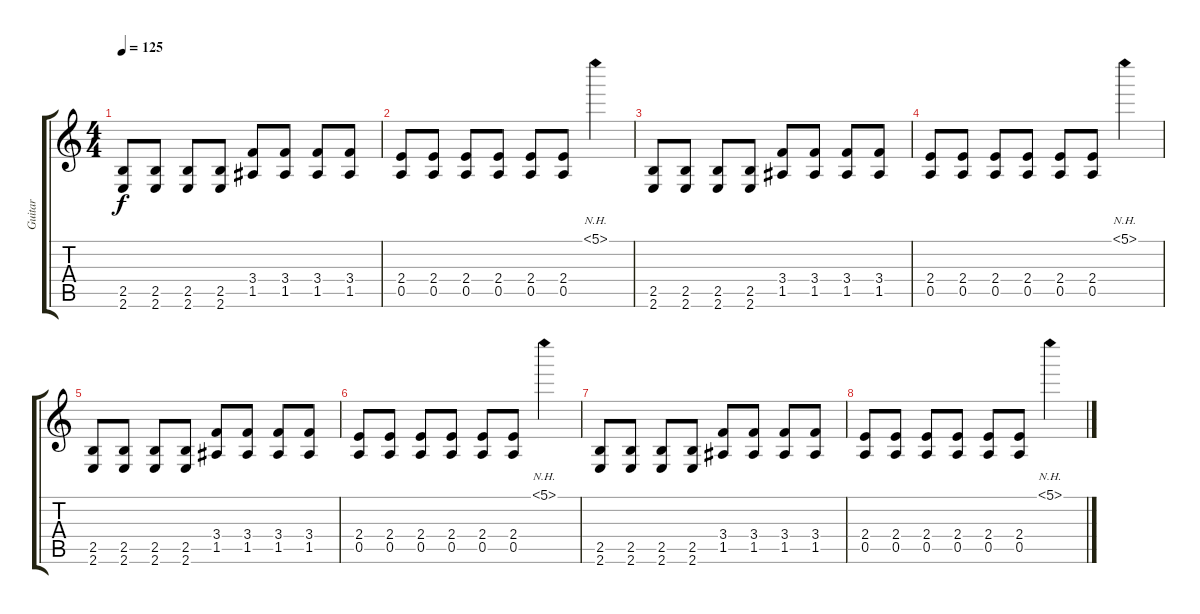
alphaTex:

\track ("Guitar" "Guitar") {instrument distortionguitar}
\staff {score tabs}
\tuning (E4 B3 G3 D3 A2 D2) {hide}
\ts (4 4)
\tempo 125
\clef g2
\ks c
(2.5 2.6).8{dy f} (2.5 2.6).8 (2.5 2.6).8 (2.5 2.6).8 (3.4 1.5).8 (3.4 1.5).8 (3.4 1.5).8 (3.4 1.5).8 |
(2.4 0.5).8 (2.4 0.5).8 (2.4 0.5).8 (2.4 0.5).8 (2.4 0.5).8 (2.4 0.5).8 5.1{nh}.4 |
(2.5 2.6).8 (2.5 2.6).8 (2.5 2.6).8 (2.5 2.6).8 (3.4 1.5).8 (3.4 1.5).8 (3.4 1.5).8 (3.4 1.5).8 |
(2.4 0.5).8 (2.4 0.5).8 (2.4 0.5).8 (2.4 0.5).8 (2.4 0.5).8 (2.4 0.5).8 5.1{nh}.4 |
(2.5 2.6).8 (2.5 2.6).8 (2.5 2.6).8 (2.5 2.6).8 (3.4 1.5).8 (3.4 1.5).8 (3.4 1.5).8 (3.4 1.5).8 |
(2.4 0.5).8 (2.4 0.5).8 (2.4 0.5).8 (2.4 0.5).8 (2.4 0.5).8 (2.4 0.5).8 5.1{nh}.4 |
(2.5 2.6).8 (2.5 2.6).8 (2.5 2.6).8 (2.5 2.6).8 (3.4 1.5).8 (3.4 1.5).8 (3.4 1.5).8 (3.4 1.5).8 |
(2.4 0.5).8 (2.4 0.5).8 (2.4 0.5).8 (2.4 0.5).8 (2.4 0.5).8 (2.4 0.5).8 5.1{nh}.4
